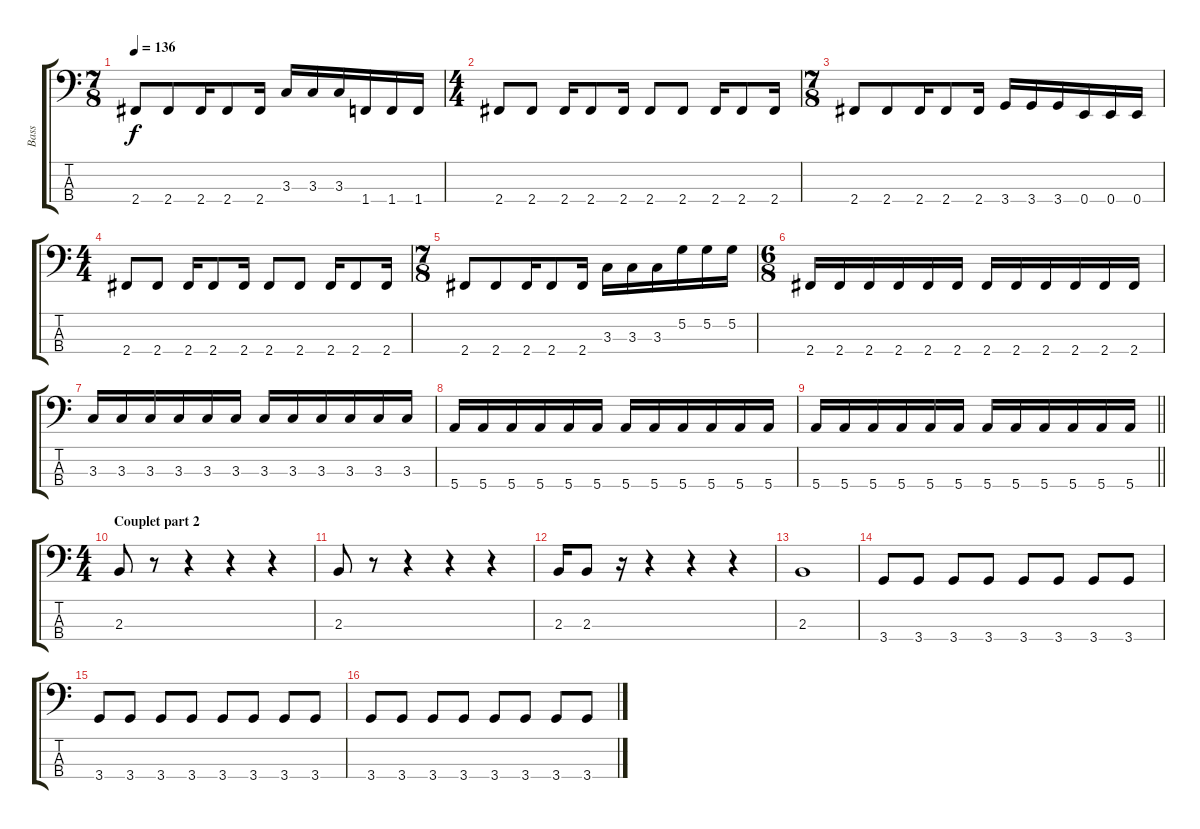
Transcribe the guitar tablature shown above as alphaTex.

\track ("Bass" "Bass") {instrument electricbasspick}
\staff {score tabs}
\tuning (G2 D2 A1 E1) {hide}
\ts (7 8)
\tempo 136
\clef f4
\ks c
2.4.8{dy f} 2.4.8 2.4.16 2.4.8 2.4.16 3.3.16 3.3.16 3.3.16 1.4.16 1.4.16 1.4.16 |
\ts (4 4)
2.4.8 2.4.8 2.4.16 2.4.8 2.4.16 2.4.8 2.4.8 2.4.16 2.4.8 2.4.16 |
\ts (7 8)
2.4.8 2.4.8 2.4.16 2.4.8 2.4.16 3.4.16 3.4.16 3.4.16 0.4.16 0.4.16 0.4.16 |
\ts (4 4)
2.4.8 2.4.8 2.4.16 2.4.8 2.4.16 2.4.8 2.4.8 2.4.16 2.4.8 2.4.16 |
\ts (7 8)
2.4.8 2.4.8 2.4.16 2.4.8 2.4.16 3.3.16 3.3.16 3.3.16 5.2.16 5.2.16 5.2.16 |
\ts (6 8)
2.4.16 2.4.16 2.4.16 2.4.16 2.4.16 2.4.16 2.4.16 2.4.16 2.4.16 2.4.16 2.4.16 2.4.16 |
3.3.16 3.3.16 3.3.16 3.3.16 3.3.16 3.3.16 3.3.16 3.3.16 3.3.16 3.3.16 3.3.16 3.3.16 |
5.4.16 5.4.16 5.4.16 5.4.16 5.4.16 5.4.16 5.4.16 5.4.16 5.4.16 5.4.16 5.4.16 5.4.16 |
\barLineRight lightlight
5.4.16 5.4.16 5.4.16 5.4.16 5.4.16 5.4.16 5.4.16 5.4.16 5.4.16 5.4.16 5.4.16 5.4.16 |
\ts (4 4)
\section ("" "Couplet part 2")
2.3.8 r.8 r.4 r.4 r.4 |
2.3.8 r.8 r.4 r.4 r.4 |
2.3.16 2.3.8 r.16 r.4 r.4 r.4 |
2.3.1 |
3.4.8 3.4.8 3.4.8 3.4.8 3.4.8 3.4.8 3.4.8 3.4.8 |
3.4.8 3.4.8 3.4.8 3.4.8 3.4.8 3.4.8 3.4.8 3.4.8 |
3.4.8 3.4.8 3.4.8 3.4.8 3.4.8 3.4.8 3.4.8 3.4.8
